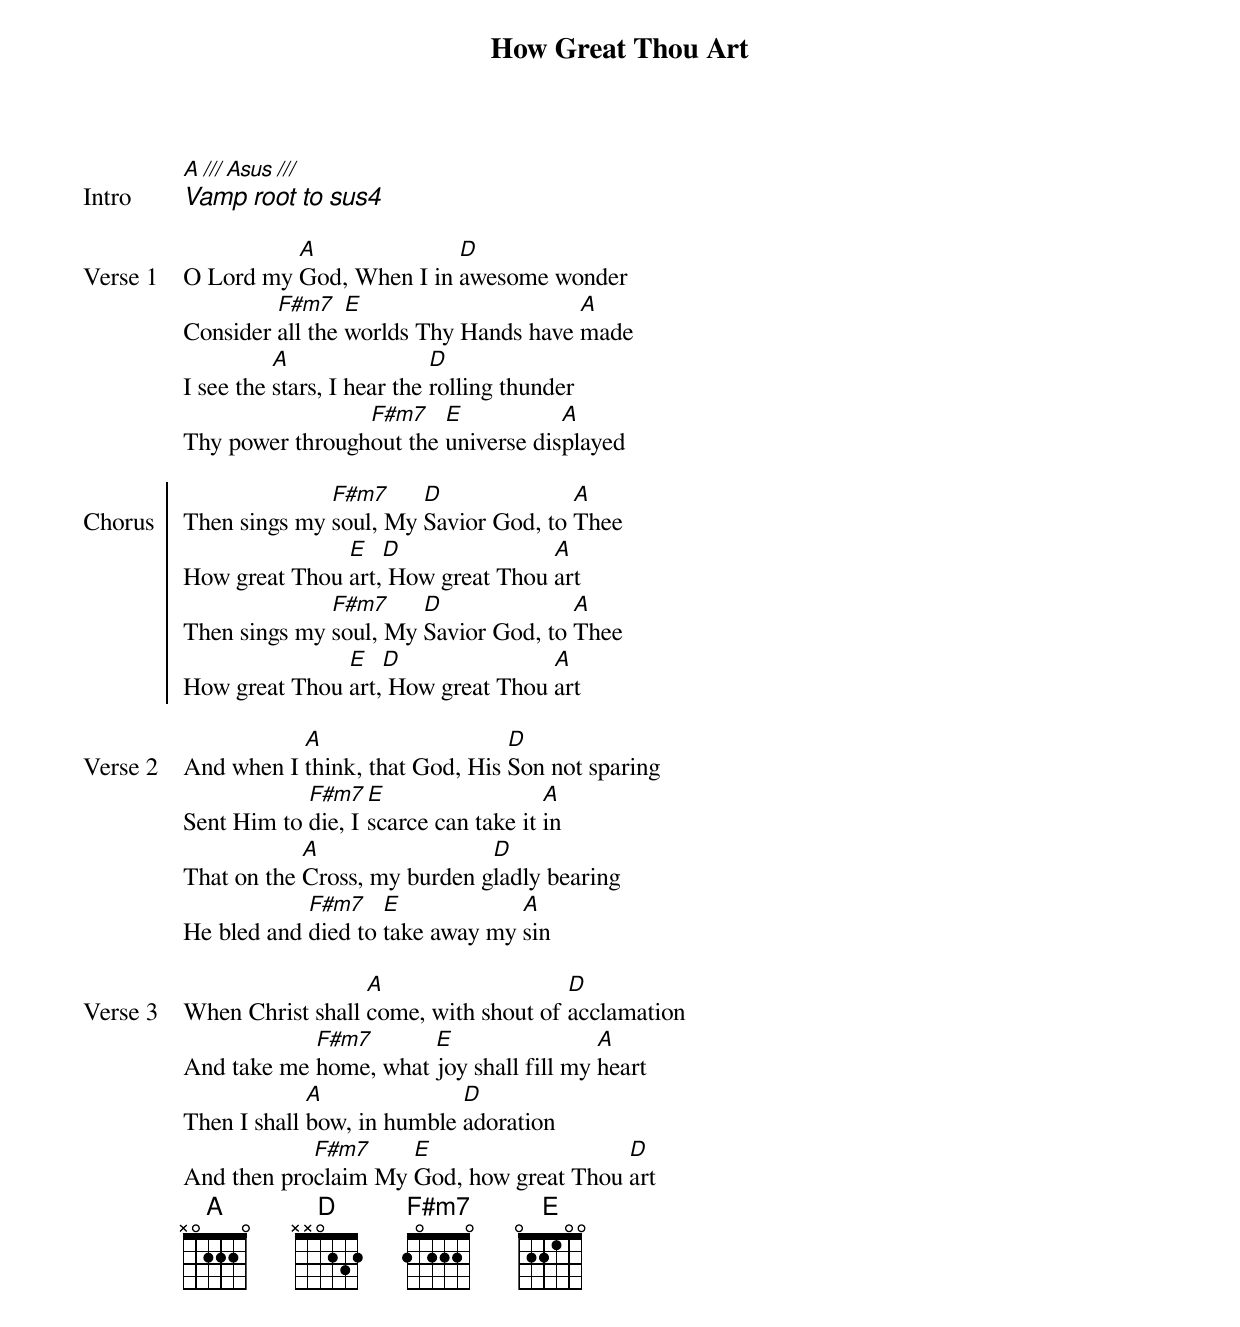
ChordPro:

{title: How Great Thou Art}
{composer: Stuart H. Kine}
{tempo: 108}
{transpose: 9}
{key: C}

{start_of_verse: Intro}
[C ///][Csus ///]
{ci: Vamp root to sus4}
{end_of_verse: Intro}

{start_of_verse: Verse 1}
O Lord my [C]God, When I in [F]awesome wonder
Consider [Am7]all the [G]worlds Thy Hands have [C]made
I see the [C]stars, I hear the [F]rolling thunder
Thy power through[Am7]out the [G]universe dis[C]played
{end_of_verse: Verse 1}

{soc: Chorus}
Then sings my [Am7]soul, My [F]Savior God, to [C]Thee
How great Thou [G]art,[F] How great Thou [C]art
Then sings my [Am7]soul, My [F]Savior God, to [C]Thee
How great Thou [G]art,[F] How great Thou [C]art
{eoc: Chorus}

{start_of_verse: Verse 2}
And when I [C]think, that God, His [F]Son not sparing
Sent Him to [Am7]die, I [G]scarce can take it [C]in
That on the [C]Cross, my burden g[F]ladly bearing
He bled and [Am7]died to [G]take away my [C]sin
{end_of_verse: Verse 2}

{start_of_verse: Verse 3}
When Christ shall [C]come, with shout of [F]acclamation
And take me [Am7]home, what [G]joy shall fill my [C]heart
Then I shall [C]bow, in humble [F]adoration
And then pro[Am7]claim My [G]God, how great Thou [F]art
{end_of_verse: Verse 3}
